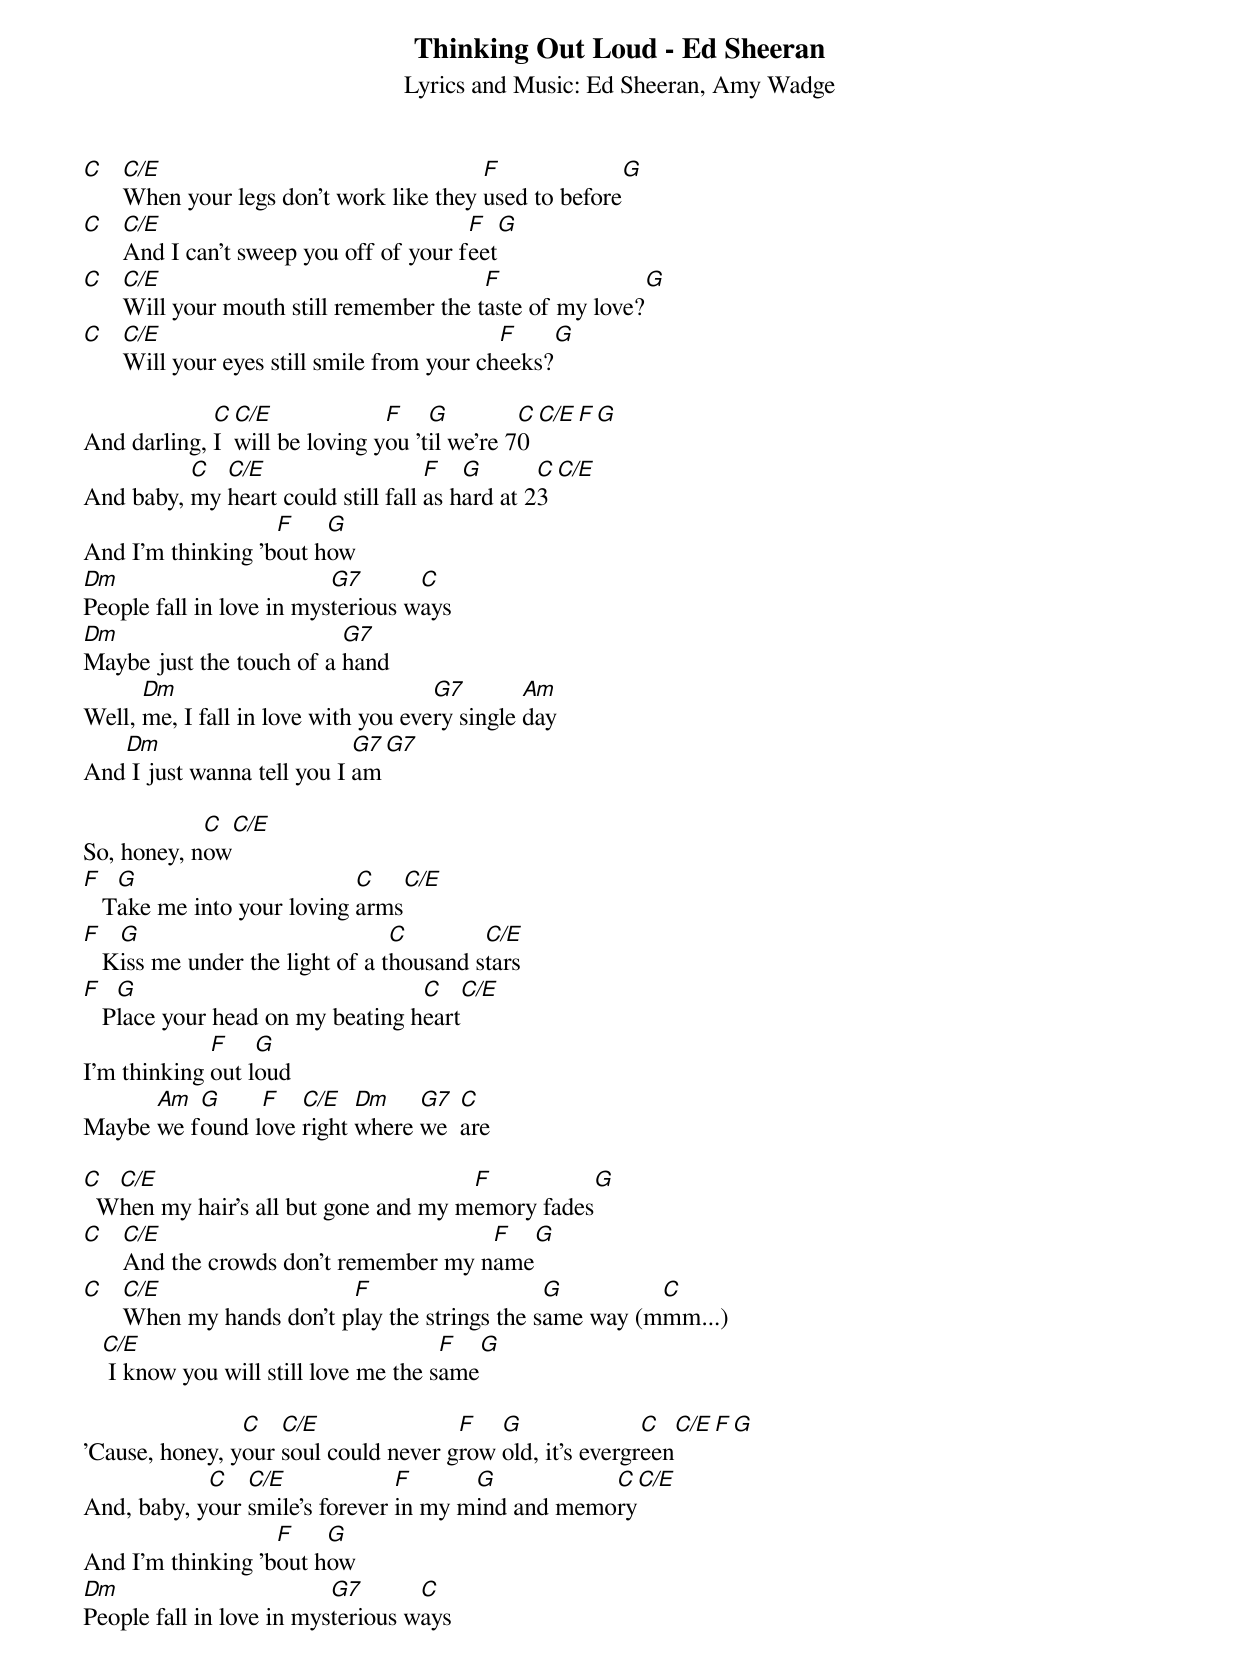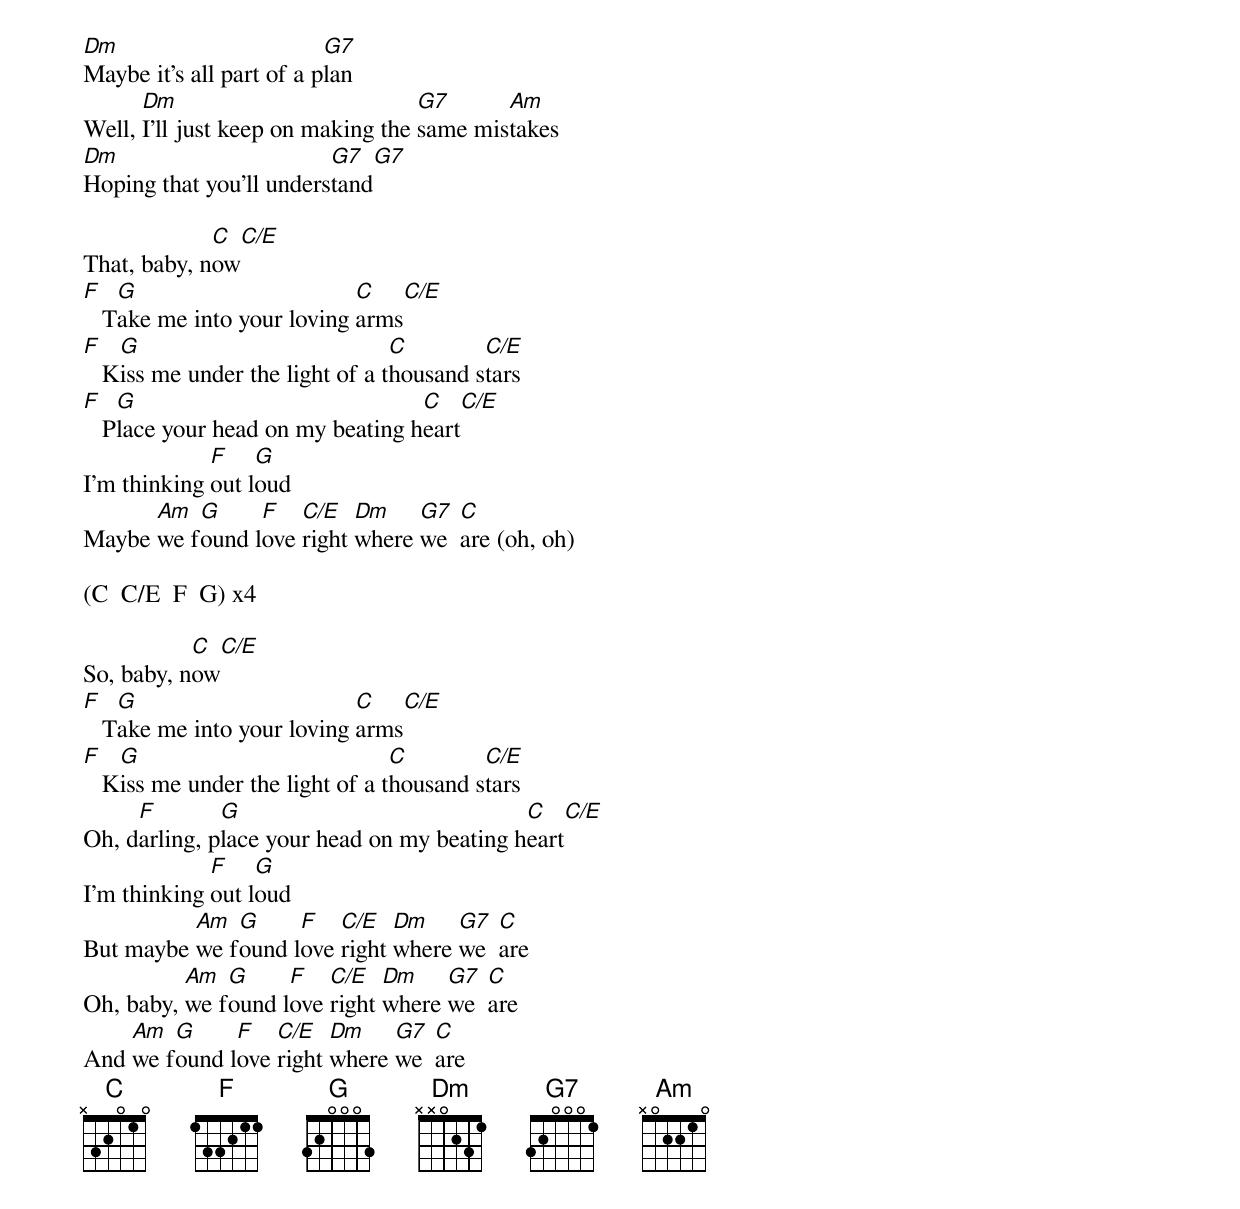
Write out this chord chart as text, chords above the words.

Thinking Out Loud - Ed Sheeran
Lyrics and Music: Ed Sheeran, Amy Wadge

C  C/E                                 F               G
   When your legs don't work like they used to before
C  C/E                                F     G
   And I can't sweep you off of your feet
C  C/E                                 F                 G
   Will your mouth still remember the taste of my love?
C  C/E                                    F       G
   Will your eyes still smile from your cheeks?

             C  C/E             F    G         C   C/E   F   G
And darling, I  will be loving you 'til we're 70
          C  C/E                    F   G       C   C/E
And baby, my heart could still fall as hard at 23
                   F    G
And I'm thinking 'bout how
Dm                        G7       C
People fall in love in mysterious ways
Dm                        G7
Maybe just the touch of a hand
      Dm                             G7        Am
Well, me, I fall in love with you every single day
   Dm                       G7   G7
And I just wanna tell you I am

            C   C/E
So, honey, now
F   G                       C    C/E
   Take me into your loving arms
F   G                            C        C/E
   Kiss me under the light of a thousand stars
F   G                             C     C/E
   Place your head on my beating heart
             F    G
I'm thinking out loud
      Am  G     F   C/E   Dm    G7  C
Maybe we found love right where we  are

C  C/E                                F           G
  When my hair's all but gone and my memory fades
C  C/E                               F   G
   And the crowds don't remember my name
C  C/E                  F                    G         C
   When my hands don't play the strings the same way (mmm...)
   C/E                                 F    G
    I know you will still love me the same

                C   C/E               F   G               C   C/E   F   G
'Cause, honey, your soul could never grow old, it's evergreen
            C   C/E             F      G           C   C/E
And, baby, your smile's forever in my mind and memory
                   F    G
And I'm thinking 'bout how
Dm                        G7       C
People fall in love in mysterious ways
Dm                        G7
Maybe it's all part of a plan
      Dm                           G7      Am
Well, I'll just keep on making the same mistakes
Dm                       G7   G7
Hoping that you'll understand

             C   C/E
That, baby, now
F   G                       C    C/E
   Take me into your loving arms
F   G                            C        C/E
   Kiss me under the light of a thousand stars
F   G                             C     C/E
   Place your head on my beating heart
             F    G
I'm thinking out loud
      Am  G     F   C/E   Dm    G7  C
Maybe we found love right where we  are (oh, oh)

(C  C/E  F  G) x4

           C   C/E
So, baby, now
F   G                       C    C/E
   Take me into your loving arms
F   G                            C        C/E
   Kiss me under the light of a thousand stars
     F        G                             C    C/E
Oh, darling, place your head on my beating heart
             F    G
I'm thinking out loud
          Am  G     F   C/E   Dm    G7  C
But maybe we found love right where we  are
          Am  G     F   C/E   Dm    G7  C
Oh, baby, we found love right where we  are
    Am  G     F   C/E   Dm    G7  C
And we found love right where we  are
